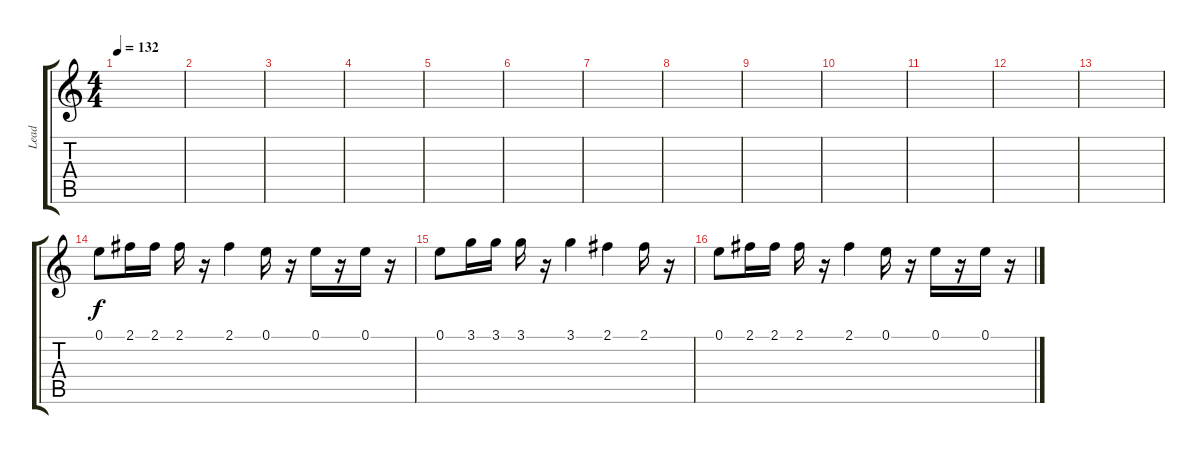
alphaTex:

\track ("Lead" "Lead") {instrument distortionguitar}
\staff {score tabs}
\tuning (E4 B3 G3 D3 A2 E2) {hide}
\ts (4 4)
\tempo 132
\clef g2
\ks c
|
|
|
|
|
|
|
|
|
|
|
|
|
0.1.8 2.1.16 2.1.16 2.1.16 r.16 2.1.4 0.1.16 r.16 0.1.16 r.16 0.1.16 r.16 |
0.1.8 3.1.16 3.1.16 3.1.16 r.16 3.1.4 2.1.4 2.1.16 r.16 |
0.1.8 2.1.16 2.1.16 2.1.16 r.16 2.1.4 0.1.16 r.16 0.1.16 r.16 0.1.16 r.16
